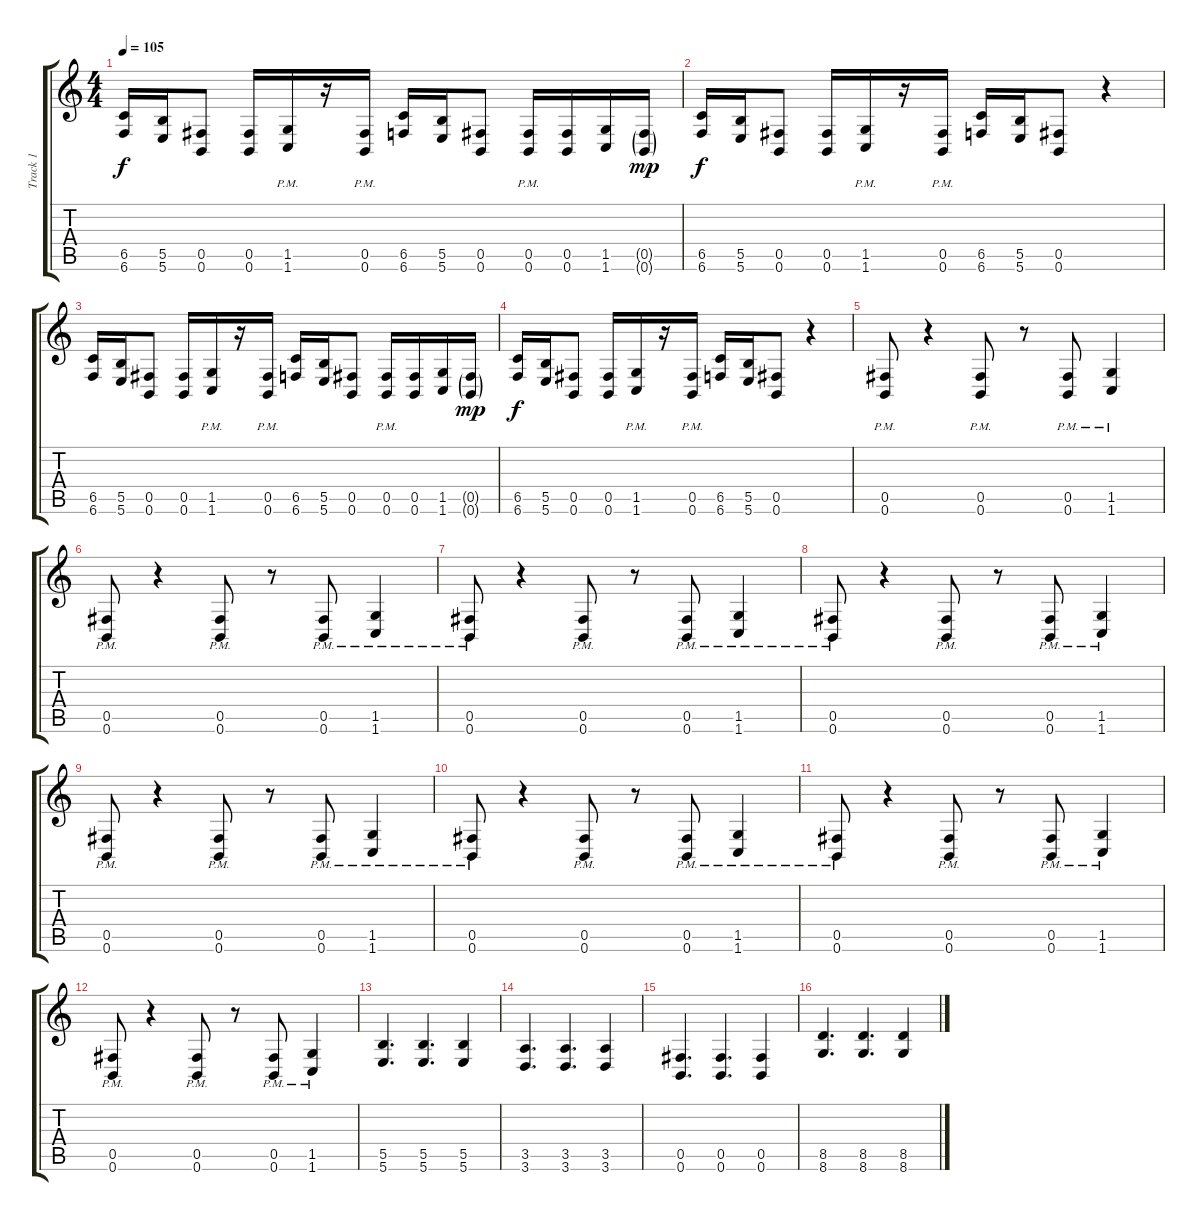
\track ("Track 1" "Track 1") {instrument distortionguitar}
\staff {score tabs}
\tuning (Db4 Ab3 E3 B2 Gb2 B1) {hide}
\ts (4 4)
\tempo 105
\clef g2
\ks c
(6.5 6.6).16{dy f} (5.5 5.6).16 (0.5 0.6).8 (0.5 0.6).16 (1.5{pm} 1.6).16 r.16 (0.5{pm} 0.6).16 (6.5 6.6).16 (5.5 5.6).16 (0.5 0.6).8 (0.5{pm} 0.6).16 (0.5 0.6).16 (1.5 1.6).16 (0.5{g} 0.6{g}).16{dy mp} |
(6.5 6.6).16{dy f} (5.5 5.6).16 (0.5 0.6).8 (0.5 0.6).16 (1.5{pm} 1.6).16 r.16 (0.5{pm} 0.6).16 (6.5 6.6).16 (5.5 5.6).16 (0.5 0.6).8 r.4 |
(6.5 6.6).16 (5.5 5.6).16 (0.5 0.6).8 (0.5 0.6).16 (1.5{pm} 1.6).16 r.16 (0.5{pm} 0.6).16 (6.5 6.6).16 (5.5 5.6).16 (0.5 0.6).8 (0.5{pm} 0.6).16 (0.5 0.6).16 (1.5 1.6).16 (0.5{g} 0.6{g}).16{dy mp} |
(6.5 6.6).16{dy f} (5.5 5.6).16 (0.5 0.6).8 (0.5 0.6).16 (1.5{pm} 1.6).16 r.16 (0.5{pm} 0.6).16 (6.5 6.6).16 (5.5 5.6).16 (0.5 0.6).8 r.4 |
(0.5 0.6{pm}).8 r.4 (0.5 0.6{pm}).8 r.8 (0.5{pm} 0.6).8 (1.5{pm} 1.6).4 |
(0.5 0.6{pm}).8 r.4 (0.5 0.6{pm}).8 r.8 (0.5{pm} 0.6).8 (1.5{pm} 1.6).4 |
(0.5 0.6{pm}).8 r.4 (0.5 0.6{pm}).8 r.8 (0.5{pm} 0.6).8 (1.5{pm} 1.6).4 |
(0.5 0.6{pm}).8 r.4 (0.5 0.6{pm}).8 r.8 (0.5{pm} 0.6).8 (1.5{pm} 1.6).4 |
(0.5 0.6{pm}).8 r.4 (0.5 0.6{pm}).8 r.8 (0.5{pm} 0.6).8 (1.5{pm} 1.6).4 |
(0.5 0.6{pm}).8 r.4 (0.5 0.6{pm}).8 r.8 (0.5{pm} 0.6).8 (1.5{pm} 1.6).4 |
(0.5 0.6{pm}).8 r.4 (0.5 0.6{pm}).8 r.8 (0.5{pm} 0.6).8 (1.5{pm} 1.6).4 |
(0.5 0.6{pm}).8 r.4 (0.5 0.6{pm}).8 r.8 (0.5{pm} 0.6).8 (1.5{pm} 1.6).4 |
(5.5 5.6).4{d} (5.5 5.6).4{d} (5.5 5.6).4 |
(3.5 3.6).4{d} (3.5 3.6).4{d} (3.5 3.6).4 |
(0.5 0.6).4{d} (0.5 0.6).4{d} (0.5 0.6).4 |
(8.5 8.6).4{d} (8.5 8.6).4{d} (8.5 8.6).4
